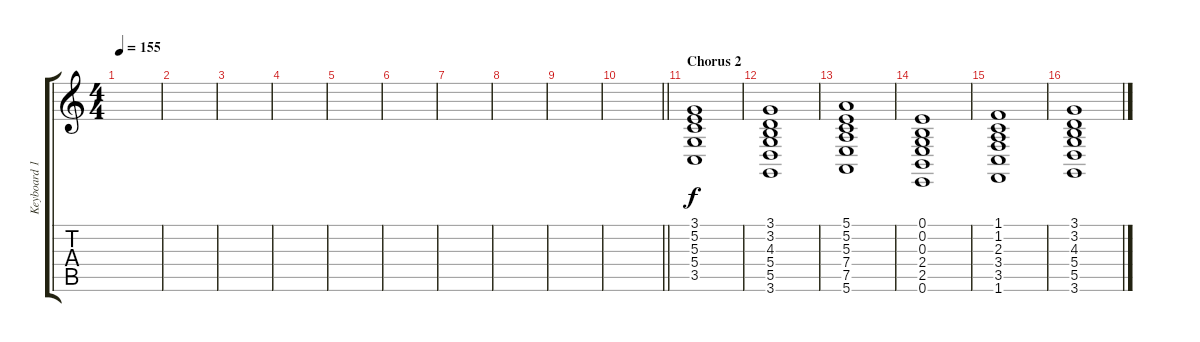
\track ("Keyboard 1" "Keyboard 1") {instrument stringensemble1}
\staff {score tabs}
\tuning (E4 B3 G3 D3 A2 E2) {hide}
\ts (4 4)
\tempo 155
\clef g2
\ks c
|
|
|
|
|
|
|
|
|
\barLineRight lightlight
|
\section ("" "Chorus 2")
(3.1 5.2 5.3 5.4 3.5).1 |
(3.1 3.2 4.3 5.4 5.5 3.6).1 |
(5.1 5.2 5.3 7.4 7.5 5.6).1 |
(0.1 0.2 0.3 2.4 2.5 0.6).1 |
(1.1 1.2 2.3 3.4 3.5 1.6).1 |
(3.1 3.2 4.3 5.4 5.5 3.6).1
